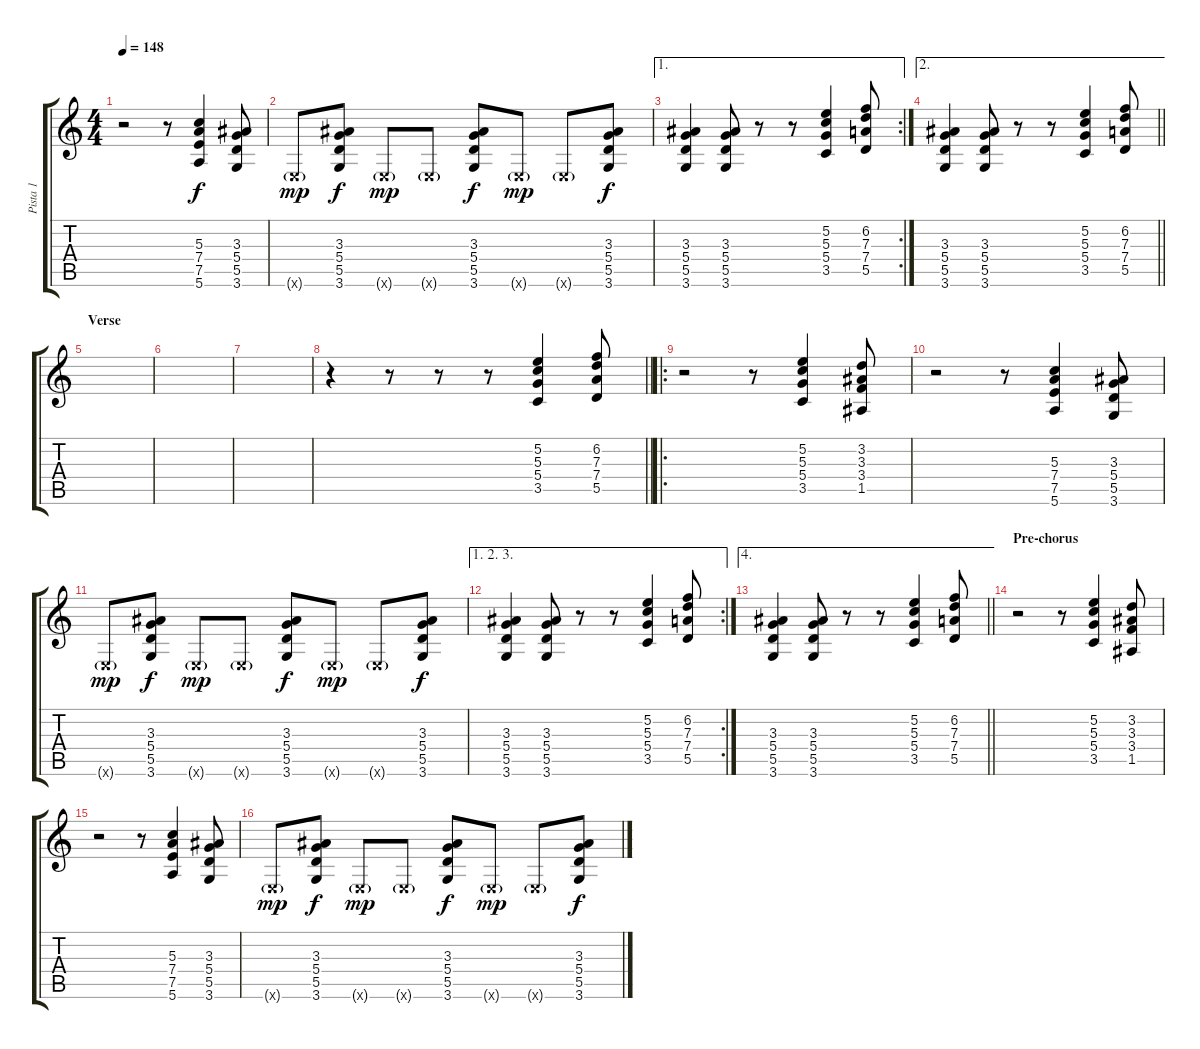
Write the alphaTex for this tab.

\track ("Pista 1" "Pista 1") {instrument electricguitarclean}
\staff {score tabs}
\tuning (E4 B3 G3 D3 A2 E2) {hide}
\ts (4 4)
\tempo 148
\clef g2
\ks c
r.2{dy f} r.8 (5.3 7.4 7.5 5.6).4 (3.3 5.4 5.5 3.6).8 |
0.6{g x}.8{dy mp} (3.3 5.4 5.5 3.6).8{dy f} 0.6{g x}.8{dy mp} 0.6{g x}.8 (3.3 5.4 5.5 3.6).8{dy f} 0.6{g x}.8{dy mp} 0.6{g x}.8 (3.3 5.4 5.5 3.6).8{dy f} |
\ae 1
\rc 2
(3.3 5.4 5.5 3.6).4 (3.3 5.4 5.5 3.6).8 r.8 r.8 (5.2 5.3 5.4 3.5).4 (6.2 7.3 7.4 5.5).8 |
\ae 2
\barLineRight lightlight
(3.3 5.4 5.5 3.6).4 (3.3 5.4 5.5 3.6).8 r.8 r.8 (5.2 5.3 5.4 3.5).4 (6.2 7.3 7.4 5.5).8 |
\section ("" "Verse")
|
|
|
\barLineRight lightlight
r.4 r.8 r.8 r.8 (5.2 5.3 5.4 3.5).4 (6.2 7.3 7.4 5.5).8 |
\ro
r.2 r.8 (5.2 5.3 5.4 3.5).4 (3.2 3.3 3.4 1.5).8 |
r.2 r.8 (5.3 7.4 7.5 5.6).4 (3.3 5.4 5.5 3.6).8 |
0.6{g x}.8{dy mp} (3.3 5.4 5.5 3.6).8{dy f} 0.6{g x}.8{dy mp} 0.6{g x}.8 (3.3 5.4 5.5 3.6).8{dy f} 0.6{g x}.8{dy mp} 0.6{g x}.8 (3.3 5.4 5.5 3.6).8{dy f} |
\ae (1 2 3)
\rc 2
(3.3 5.4 5.5 3.6).4 (3.3 5.4 5.5 3.6).8 r.8 r.8 (5.2 5.3 5.4 3.5).4 (6.2 7.3 7.4 5.5).8 |
\ae 4
\barLineRight lightlight
(3.3 5.4 5.5 3.6).4 (3.3 5.4 5.5 3.6).8 r.8 r.8 (5.2 5.3 5.4 3.5).4 (6.2 7.3 7.4 5.5).8 |
\section ("" "Pre-chorus")
r.2 r.8 (5.2 5.3 5.4 3.5).4 (3.2 3.3 3.4 1.5).8 |
r.2 r.8 (5.3 7.4 7.5 5.6).4 (3.3 5.4 5.5 3.6).8 |
0.6{g x}.8{dy mp} (3.3 5.4 5.5 3.6).8{dy f} 0.6{g x}.8{dy mp} 0.6{g x}.8 (3.3 5.4 5.5 3.6).8{dy f} 0.6{g x}.8{dy mp} 0.6{g x}.8 (3.3 5.4 5.5 3.6).8{dy f}
